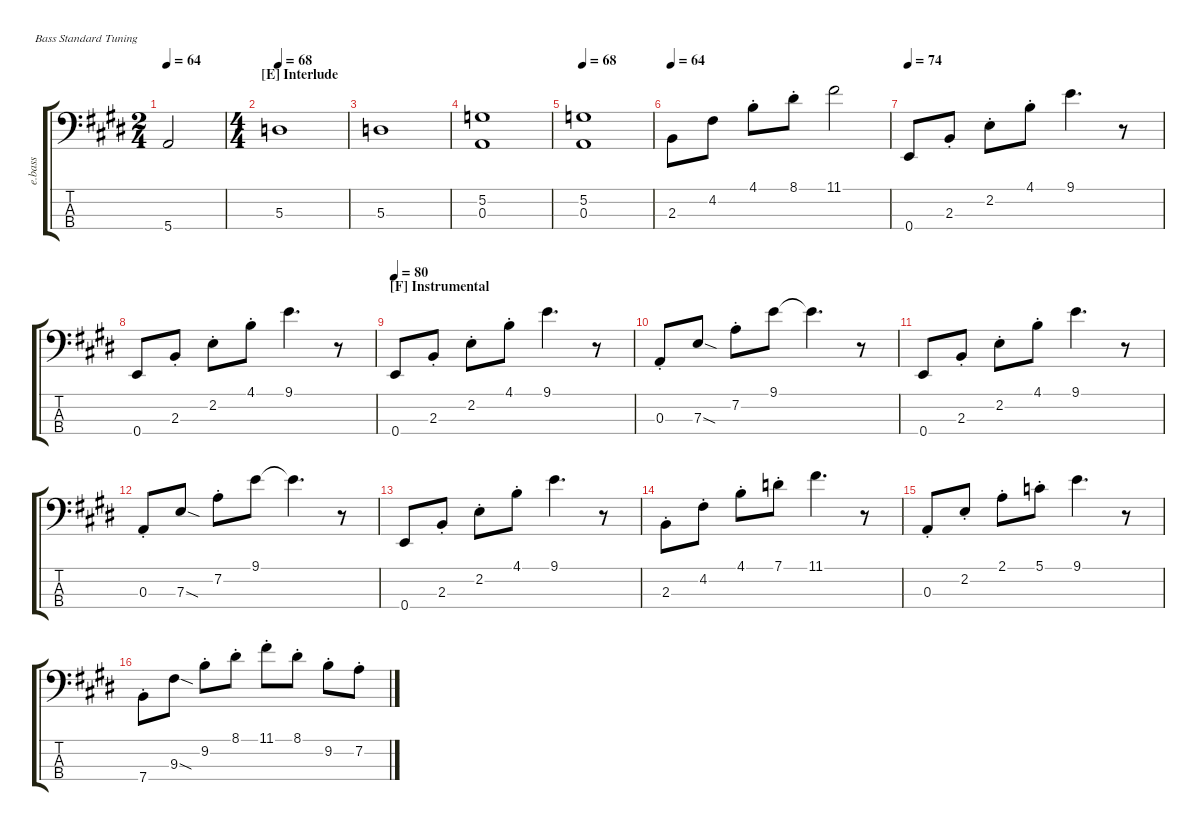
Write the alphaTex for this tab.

\defaultSystemsLayout 4
\hideDynamics
\bracketExtendMode groupsimilarinstruments
\otherSystemsTrackNameOrientation horizontal
\chordDiagramsInScore
\track ("E.Bass" "e.bass") {instrument electricbassfinger}
\staff {score tabs}
\tuning (G2 D2 A1 E1)
\ts (2 4)
\tempo 64
\clef f4
\ks e
5.4{acc forcenatural}.2{dy mf} |
\ts (4 4)
\beaming (8 2 2 2 2)
\section ("E" "Interlude")
\tempo 68
5.3{acc forcenatural}.1 |
5.3{acc forcenatural}.1 |
(5.2{acc forcenatural} 0.3{acc forcenatural}).1 |
\tempo 68
(0.3{acc forcenatural} 5.2{acc forcenatural}).1 |
\tempo 64
2.3{acc forcenatural}.8 4.2{acc #}.8 4.1{st acc forcenatural}.8 8.1{st acc #}.8 11.1{acc #}.2 |
\tempo 74
0.4{acc forcenatural}.8 2.3{st acc forcenatural}.8 2.2{st acc forcenatural}.8 4.1{st acc forcenatural}.8 9.1{acc forcenatural}.4{d} r.8 |
0.4{acc forcenatural}.8 2.3{st acc forcenatural}.8 2.2{st acc forcenatural}.8 4.1{st acc forcenatural}.8 9.1{acc forcenatural}.4{d} r.8 |
\section ("F" "Instrumental")
\tempo 80
0.4{acc forcenatural}.8 2.3{st acc forcenatural}.8 2.2{st acc forcenatural}.8 4.1{st acc forcenatural}.8 9.1{acc forcenatural}.4{d} r.8 |
0.3{st acc forcenatural}.8 7.3{sod acc forcenatural}.8 7.2{st acc forcenatural}.8 9.1{acc forcenatural}.8 9.1{t acc forcenatural}.4{d} r.8 |
0.4{acc forcenatural}.8 2.3{st acc forcenatural}.8 2.2{st acc forcenatural}.8 4.1{st acc forcenatural}.8 9.1{acc forcenatural}.4{d} r.8 |
0.3{st acc forcenatural}.8 7.3{sod acc forcenatural}.8 7.2{st acc forcenatural}.8 9.1{acc forcenatural}.8 9.1{t acc forcenatural}.4{d} r.8 |
0.4{acc forcenatural}.8 2.3{st acc forcenatural}.8 2.2{st acc forcenatural}.8 4.1{st acc forcenatural}.8 9.1{acc forcenatural}.4{d} r.8 |
2.3{st acc forcenatural}.8 4.2{st acc #}.8 4.1{st acc forcenatural}.8 7.1{st acc forcenatural}.8 11.1{acc #}.4{d} r.8 |
0.3{st acc forcenatural}.8 2.2{st acc forcenatural}.8 2.1{st acc forcenatural}.8 5.1{st acc forcenatural}.8 9.1{acc forcenatural}.4{d} r.8 |
7.4{st acc forcenatural}.8 9.3{sod acc #}.8 9.2{st acc forcenatural}.8 8.1{st acc #}.8 11.1{st acc #}.8 8.1{st acc #}.8 9.2{st acc forcenatural}.8 7.2{st acc forcenatural}.8
